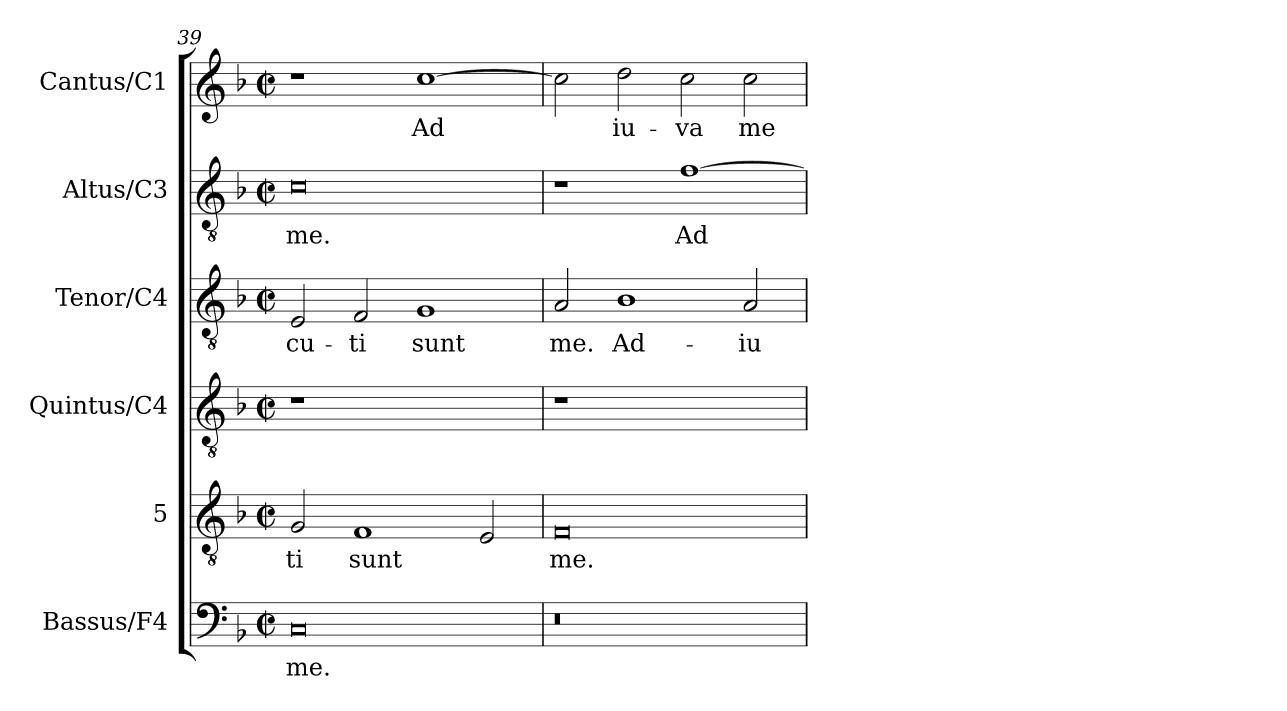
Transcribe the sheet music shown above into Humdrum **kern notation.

**kern	**text	**kern	**text	**kern	**kern	**text	**kern	**text	**kern	**text
*part6	*part6	*part5	*part5	*part4	*part3	*part3	*part2	*part2	*part1	*part1
*staff6	*staff6	*staff5	*staff5	*staff4	*staff3	*staff3	*staff2	*staff2	*staff1	*staff1
*I"Bassus/F4	*	*I"5	*	*I"Quintus/C4	*I"Tenor/C4	*	*I"Altus/C3	*	*I"Cantus/C1	*
*I'B	*	*	*	*	*I'T	*	*I'A	*	*I'C	*
*clefF4	*	*clefGv2	*	*clefGv2	*clefGv2	*	*clefGv2	*	*clefG2	*
*k[b-]	*	*k[b-]	*	*k[b-]	*k[b-]	*	*k[b-]	*	*k[b-]	*
*F:	*	*F:	*	*F:	*F:	*	*F:	*	*F:	*
*M2/2	*	*M2/2	*	*M2/2	*M2/2	*	*M2/2	*	*M2/2	*
*met(c|)	*	*met(c|)	*	*met(c|)	*met(c|)	*	*met(c|)	*	*met(c|)	*
=39	=39	=39	=39	=39	=39	=39	=39	=39	=39	=39
!	!LO:LY:b:cj	!	!LO:LY:b:cj	!	!	!LO:LY:b:cj	!	!LO:LY:b:cj	!	!
0C	me.	2G/	-ti	1r	2E/	-cu-	0c	me.	1r	.
!	!	!	!LO:LY:b:cj	!	!	!LO:LY:b:cj	!	!	!	!
.	.	1F	sunt	.	2F/	-ti	.	.	.	.
!	!	!	!	!	!	!LO:LY:b:cj	!	!	!	!LO:LY:b:cj
.	.	.	.	1ryy	1G	sunt	.	.	[>1cc	Ad-
!	!	!	!LO:LY:b:cj	!	!	!	!	!	!	!
.	.	2E/	.	.	.	.	.	.	.	.
=40	=40	=40	=40	=40	=40	=40	=40	=40	=40	=40
!	!	!	!LO:LY:b:cj	!	!	!LO:LY:b:cj	!	!	!	!LO:LY:b:cj
0r	.	0F	me.	1r	2A/	me.	1r	.	2cc\]	--
!	!	!	!	!	!	!LO:LY:b:cj	!	!	!	!LO:LY:b:cj
.	.	.	.	.	1B-	Ad-	.	.	2dd\	-iu-
!	!	!	!	!	!	!	!	!LO:LY:b:cj	!	!LO:LY:b:cj
.	.	.	.	1ryy	.	.	[>1f	Ad-	2cc\	-va
!	!	!	!	!	!	!LO:LY:b:cj	!	!	!	!LO:LY:b:cj
.	.	.	.	.	2A/	-iu-	.	.	2cc\	me
=	=	=	=	=	=	=	=	=	=	=
*-	*-	*-	*-	*-	*-	*-	*-	*-	*-	*-
